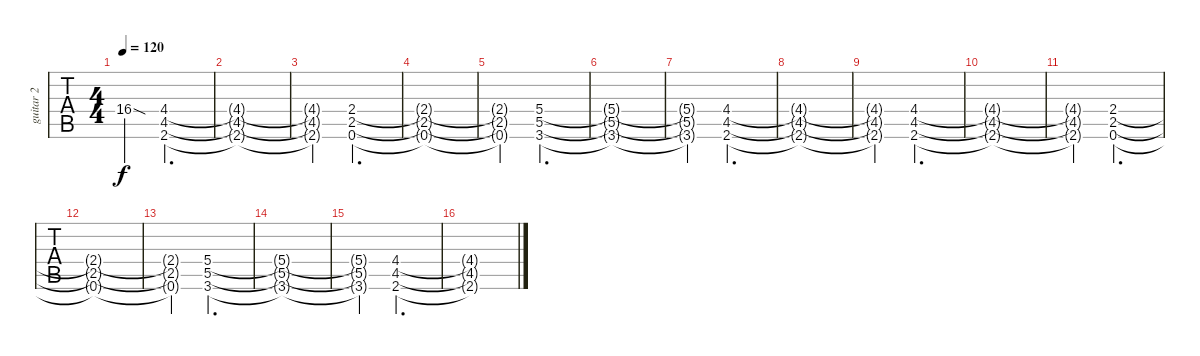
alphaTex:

\track ("guitar 2" "guitar 2") {instrument distortionguitar}
\staff {tabs}
\tuning (D4 A3 F3 C3 G2 D2) {hide}
\ts (4 4)
\tempo 120
\clef g2
\ks eminor
16.4{sod t}.4{dy f} (4.4 4.5 2.6).2{d} |
(4.4{t} 4.5{t} 2.6{t}).1 |
(4.4{t} 4.5{t} 2.6{t}).4 (2.4 2.5 0.6).2{d} |
(2.4{t} 2.5{t} 0.6{t}).1 |
(2.4{t} 2.5{t} 0.6{t}).4 (5.4 5.5 3.6).2{d} |
(5.4{t} 5.5{t} 3.6{t}).1 |
(5.4{t} 5.5{t} 3.6{t}).4 (4.4 4.5 2.6).2{d} |
(4.4{t} 4.5{t} 2.6{t}).1 |
(4.4{t} 4.5{t} 2.6{t}).4 (4.4 4.5 2.6).2{d} |
(4.4{t} 4.5{t} 2.6{t}).1 |
(4.4{t} 4.5{t} 2.6{t}).4 (2.4 2.5 0.6).2{d} |
(2.4{t} 2.5{t} 0.6{t}).1 |
(2.4{t} 2.5{t} 0.6{t}).4 (5.4 5.5 3.6).2{d} |
(5.4{t} 5.5{t} 3.6{t}).1 |
(5.4{t} 5.5{t} 3.6{t}).4 (4.4 4.5 2.6).2{d} |
(4.4{t} 4.5{t} 2.6{t}).1
